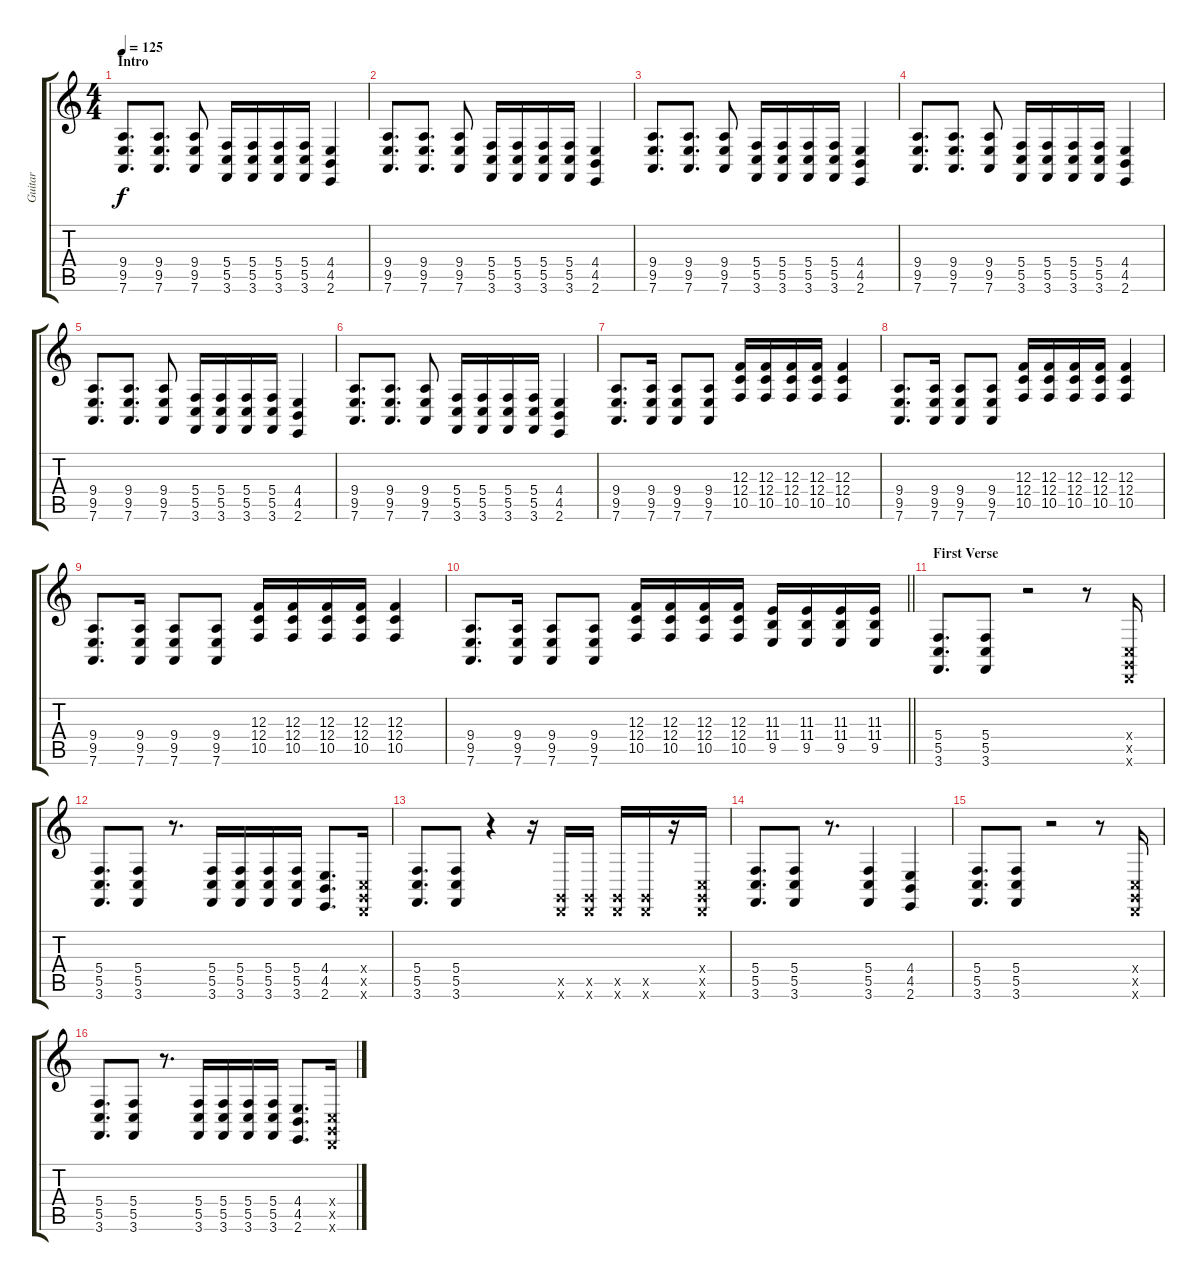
\track ("Guitar " "Guitar ") {instrument lead2sawtooth}
\staff {score tabs}
\tuning (D4 A3 F3 C3 G2 D2) {hide}
\ts (4 4)
\section ("" "Intro")
\tempo 125
\clef g2
\ks c
(9.4 9.5 7.6).8{d dy f instrument lead2sawtooth} (9.4 9.5 7.6).8{d} (9.4 9.5 7.6).8 (5.4 5.5 3.6).16 (5.4 5.5 3.6).16 (5.4 5.5 3.6).16 (5.4 5.5 3.6).16 (4.4 4.5 2.6).4 |
(9.4 9.5 7.6).8{d} (9.4 9.5 7.6).8{d} (9.4 9.5 7.6).8 (5.4 5.5 3.6).16 (5.4 5.5 3.6).16 (5.4 5.5 3.6).16 (5.4 5.5 3.6).16 (4.4 4.5 2.6).4 |
(9.4 9.5 7.6).8{d} (9.4 9.5 7.6).8{d} (9.4 9.5 7.6).8 (5.4 5.5 3.6).16 (5.4 5.5 3.6).16 (5.4 5.5 3.6).16 (5.4 5.5 3.6).16 (4.4 4.5 2.6).4 |
(9.4 9.5 7.6).8{d} (9.4 9.5 7.6).8{d} (9.4 9.5 7.6).8 (5.4 5.5 3.6).16 (5.4 5.5 3.6).16 (5.4 5.5 3.6).16 (5.4 5.5 3.6).16 (4.4 4.5 2.6).4 |
(9.4 9.5 7.6).8{d} (9.4 9.5 7.6).8{d} (9.4 9.5 7.6).8 (5.4 5.5 3.6).16 (5.4 5.5 3.6).16 (5.4 5.5 3.6).16 (5.4 5.5 3.6).16 (4.4 4.5 2.6).4 |
(9.4 9.5 7.6).8{d} (9.4 9.5 7.6).8{d} (9.4 9.5 7.6).8 (5.4 5.5 3.6).16 (5.4 5.5 3.6).16 (5.4 5.5 3.6).16 (5.4 5.5 3.6).16 (4.4 4.5 2.6).4 |
(9.4 9.5 7.6).8{d} (9.4 9.5 7.6).16 (9.4 9.5 7.6).8 (9.4 9.5 7.6).8 (12.3 12.4 10.5).16 (12.3 12.4 10.5).16 (12.3 12.4 10.5).16 (12.3 12.4 10.5).16 (12.3 12.4 10.5).4 |
(9.4 9.5 7.6).8{d} (9.4 9.5 7.6).16 (9.4 9.5 7.6).8 (9.4 9.5 7.6).8 (12.3 12.4 10.5).16 (12.3 12.4 10.5).16 (12.3 12.4 10.5).16 (12.3 12.4 10.5).16 (12.3 12.4 10.5).4 |
(9.4 9.5 7.6).8{d} (9.4 9.5 7.6).16 (9.4 9.5 7.6).8 (9.4 9.5 7.6).8 (12.3 12.4 10.5).16 (12.3 12.4 10.5).16 (12.3 12.4 10.5).16 (12.3 12.4 10.5).16 (12.3 12.4 10.5).4 |
\barLineRight lightlight
(9.4 9.5 7.6).8{d} (9.4 9.5 7.6).16 (9.4 9.5 7.6).8 (9.4 9.5 7.6).8 (12.3 12.4 10.5).16 (12.3 12.4 10.5).16 (12.3 12.4 10.5).16 (12.3 12.4 10.5).16 (11.3 11.4 9.5).16 (11.3 11.4 9.5).16 (11.3 11.4 9.5).16 (11.3 11.4 9.5).16 |
\section ("" "First Verse")
(5.4 5.5 3.6).8{d} (5.4 5.5 3.6).8 r.2 r.8 (0.4{x} 0.5{x} 0.6{x}).16 |
(5.4 5.5 3.6).8{d} (5.4 5.5 3.6).8 r.8{d} (5.4 5.5 3.6).16 (5.4 5.5 3.6).16 (5.4 5.5 3.6).16 (5.4 5.5 3.6).16 (4.4 4.5 2.6).8{d} (0.4{x} 0.5{x} 0.6{x}).16 |
(5.4 5.5 3.6).8{d} (5.4 5.5 3.6).8 r.4 r.16 (0.5{x} 0.6{x}).16 (0.5{x} 0.6{x}).16 (0.5{x} 0.6{x}).16 (0.5{x} 0.6{x}).16 r.16 (0.4{x} 0.5{x} 0.6{x}).16 |
(5.4 5.5 3.6).8{d} (5.4 5.5 3.6).8 r.8{d} (5.4 5.5 3.6).4 (4.4 4.5 2.6).4 |
(5.4 5.5 3.6).8{d} (5.4 5.5 3.6).8 r.2 r.8 (0.4{x} 0.5{x} 0.6{x}).16 |
(5.4 5.5 3.6).8{d} (5.4 5.5 3.6).8 r.8{d} (5.4 5.5 3.6).16 (5.4 5.5 3.6).16 (5.4 5.5 3.6).16 (5.4 5.5 3.6).16 (4.4 4.5 2.6).8{d} (0.4{x} 0.5{x} 0.6{x}).16
